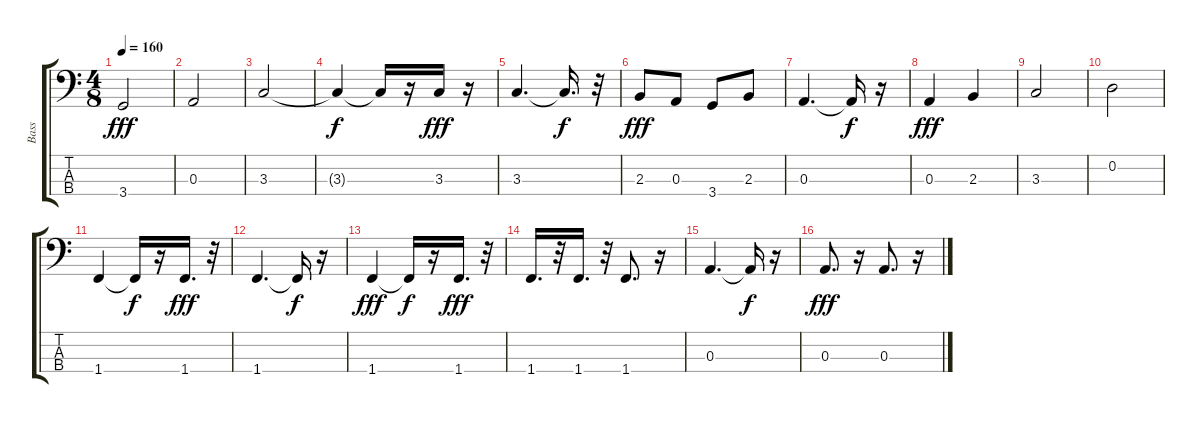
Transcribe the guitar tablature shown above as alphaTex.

\track ("Bass" "Bass") {instrument electricbasspick}
\staff {score tabs}
\tuning (G2 D2 A1 E1) {hide}
\ts (4 8)
\tempo 160
\clef f4
\ks c
3.4.2{dy fff} |
0.3.2 |
3.3.2 |
3.3{t}.4{dy f} 3.3{t}.16 r.16 3.3.16{dy fff} r.16 |
3.3.4{d} 3.3{t}.16{d dy f} r.32 |
2.3.8{dy fff} 0.3.8 3.4.8 2.3.8 |
0.3.4{d} 0.3{t}.16{dy f} r.16 |
0.3.4{dy fff} 2.3.4 |
3.3.2 |
0.2.2 |
1.4.4 1.4{t}.16{dy f} r.16 1.4.16{d dy fff} r.32 |
1.4.4{d} 1.4{t}.16{dy f} r.16 |
1.4.4{dy fff} 1.4{t}.16{dy f} r.16 1.4.16{d dy fff} r.32 |
1.4.16{d} r.32 1.4.16{d} r.32 1.4.8{d} r.16 |
0.3.4{d} 0.3{t}.16{dy f} r.16 |
0.3.8{d dy fff} r.16 0.3.8{d} r.16
